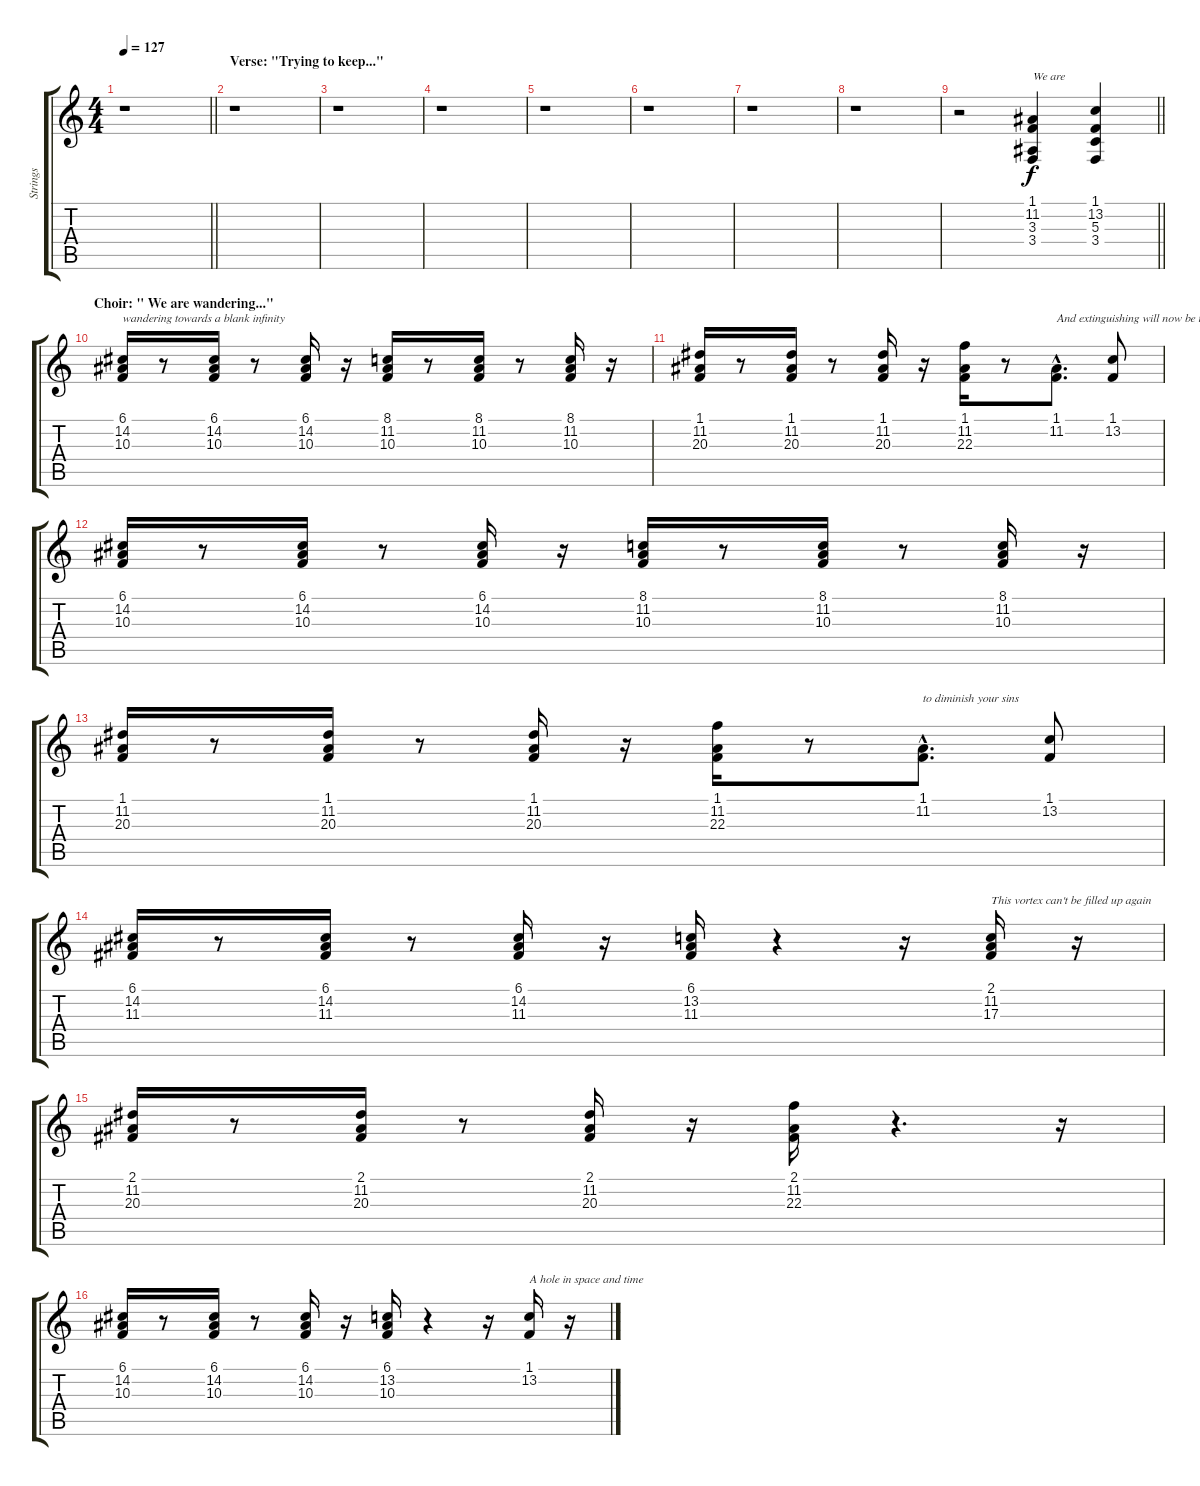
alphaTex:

\track ("Strings" "Strings") {instrument piccolo}
\staff {score tabs}
\tuning (E4 B3 G3 D3 A2 E2) {hide}
\ts (4 4)
\tempo 127
\clef g2
\barLineRight lightlight
\ks c
r.1{dy f} |
\section ("" "Verse: \"Trying to keep...\"")
r.1 |
r.1 |
r.1 |
r.1 |
r.1 |
r.1 |
r.1 |
\barLineRight lightlight
r.2{volume 16 instrument choiraahs} (1.1 11.2 3.3 3.4).4{txt "We are"} (1.1 13.2 5.3 3.4).4 |
\section ("" "Choir: \" We are wandering...\"")
(6.1 14.2 10.3).16{txt "wandering towards a blank infinity"} r.8 (6.1 14.2 10.3).16 r.8 (6.1 14.2 10.3).16 r.16 (8.1 11.2 10.3).16 r.8 (8.1 11.2 10.3).16 r.8 (8.1 11.2 10.3).16 r.16 |
(1.1 11.2 20.3).16 r.8 (1.1 11.2 20.3).16 r.8 (1.1 11.2 20.3).16 r.16 (1.1 11.2 22.3).16 r.8 (1.1{hac} 11.2{hac}).8{d txt "And extinguishing will now be the only way"} (1.1 13.2).8 |
(6.1 14.2 10.3).16 r.8 (6.1 14.2 10.3).16 r.8 (6.1 14.2 10.3).16 r.16 (8.1 11.2 10.3).16 r.8 (8.1 11.2 10.3).16 r.8 (8.1 11.2 10.3).16 r.16 |
(1.1 11.2 20.3).16 r.8 (1.1 11.2 20.3).16 r.8 (1.1 11.2 20.3).16 r.16 (1.1 11.2 22.3).16 r.8 (1.1{hac} 11.2{hac}).8{d txt "to diminish your sins"} (1.1 13.2).8 |
(6.1 14.2 11.3).16 r.8 (6.1 14.2 11.3).16 r.8 (6.1 14.2 11.3).16 r.16 (6.1 13.2 11.3).16 r.4 r.16 (2.1 11.2 17.3).16{txt "This vortex can't be filled up again"} r.16 |
(2.1 11.2 20.3).16 r.8 (2.1 11.2 20.3).16 r.8 (2.1 11.2 20.3).16 r.16 (2.1 11.2 22.3).16 r.4{d} r.16 |
(6.1 14.2 10.3).16 r.8 (6.1 14.2 10.3).16 r.8 (6.1 14.2 10.3).16 r.16 (6.1 13.2 10.3).16 r.4 r.16 (1.1 13.2).16{txt "A hole in space and time"} r.16
